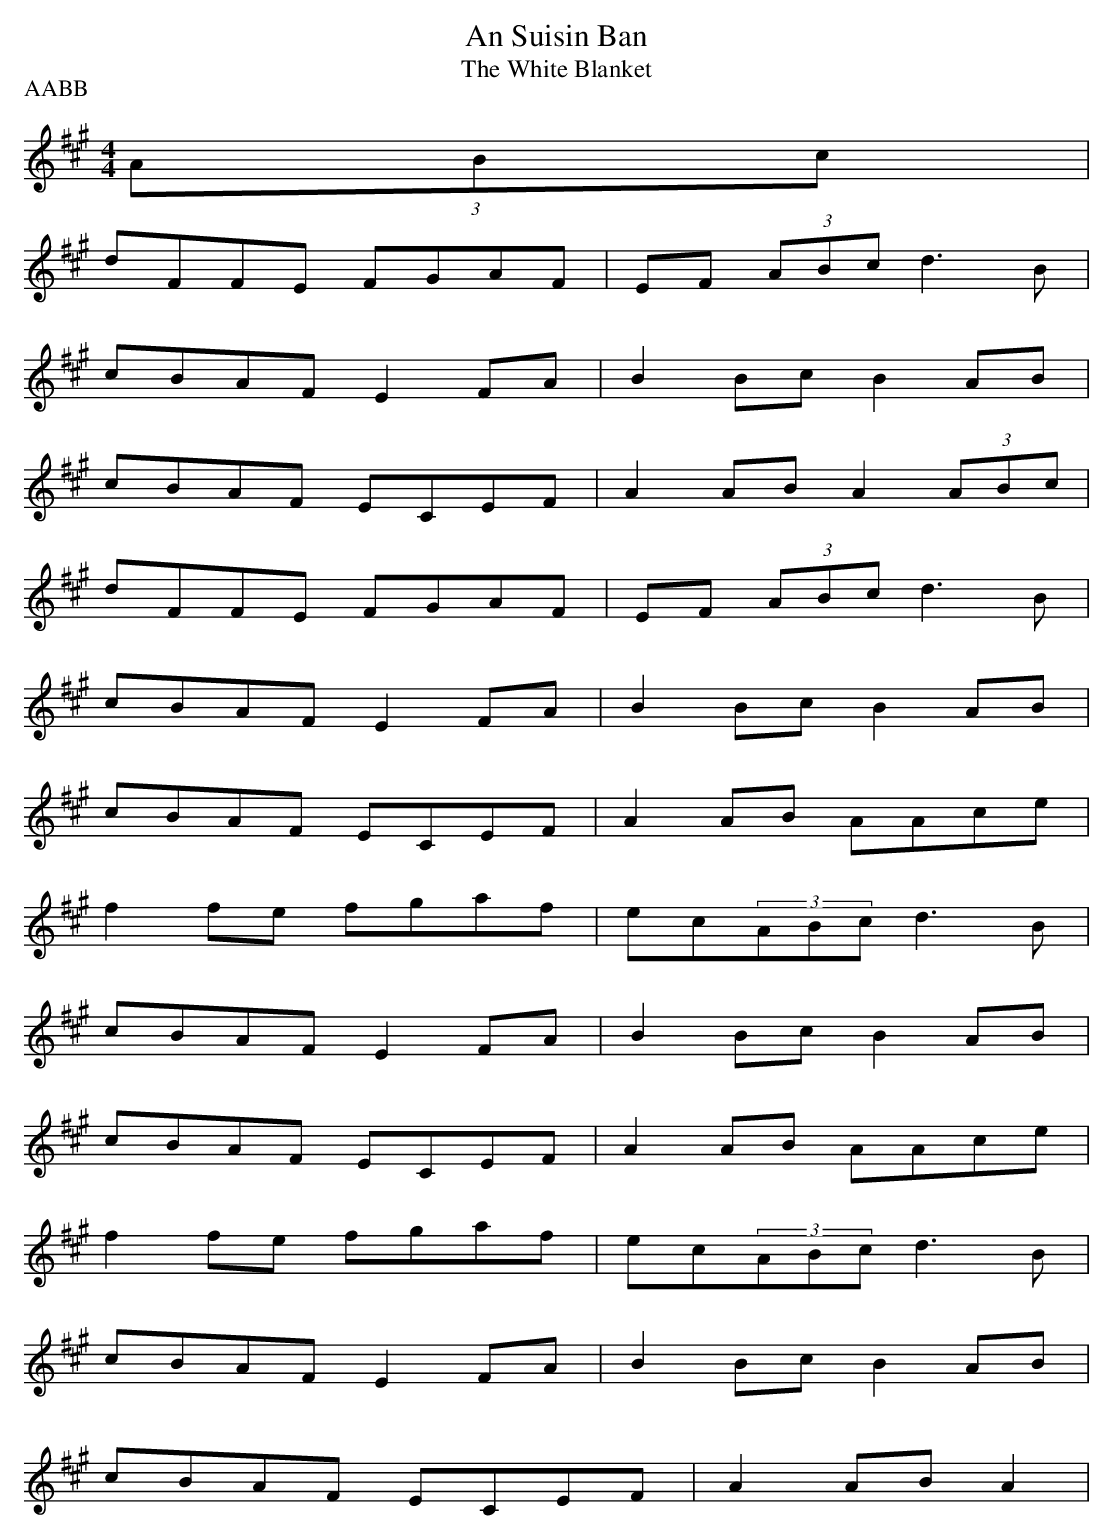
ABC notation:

X:1
T:An Suisin Ban
T:White Blanket, The
M:4/4
L:1/8
P:AABB
K:A
(3ABc |
dFFE FGAF | EF (3ABc d3B |
cBAF E2FA | B2Bc B2AB |
cBAF ECEF | A2AB A2(3ABc |
dFFE FGAF | EF (3ABc d3B |
cBAF E2FA | B2Bc B2AB |
cBAF ECEF | A2AB AAce |
f2fe fgaf | ec(3ABc d3B |
cBAF E2FA | B2Bc B2AB |
cBAF ECEF | A2AB AAce |
f2fe fgaf | ec(3ABc d3B |
cBAF E2FA | B2Bc B2AB |
cBAF ECEF | A2AB A2 |
